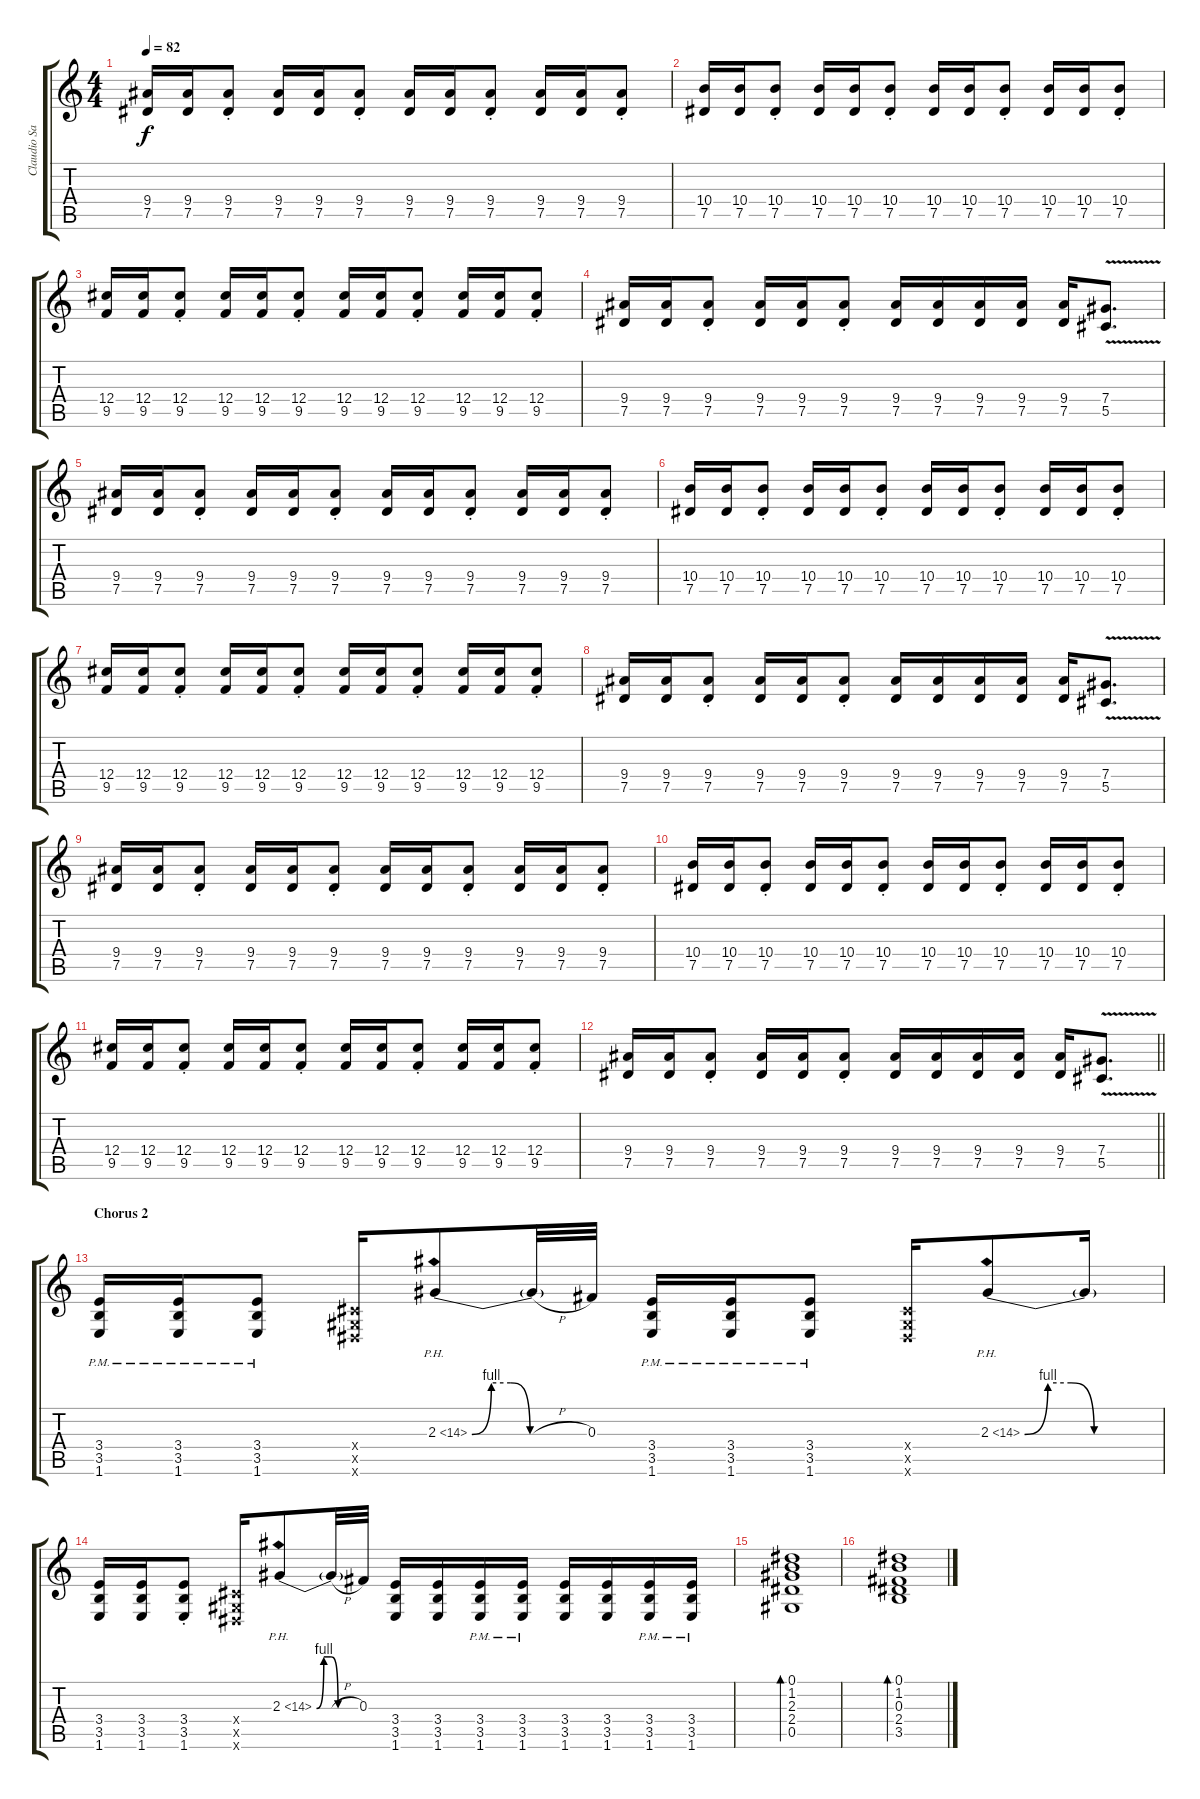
\track ("Claudio Sanchez" "Claudio Sa") {instrument distortionguitar}
\staff {score tabs}
\tuning (Eb4 Bb3 Gb3 Db3 Ab2 Eb2) {hide}
\ts (4 4)
\tempo 82
\clef g2
\ks c
(9.4 7.5).16{dy f} (9.4 7.5).16 (9.4{st} 7.5{st}).8 (9.4 7.5).16 (9.4 7.5).16 (9.4{st} 7.5{st}).8 (9.4 7.5).16 (9.4 7.5).16 (9.4{st} 7.5{st}).8 (9.4 7.5).16 (9.4 7.5).16 (9.4{st} 7.5{st}).8 |
(10.4 7.5).16 (10.4 7.5).16 (10.4{st} 7.5{st}).8 (10.4 7.5).16 (10.4 7.5).16 (10.4{st} 7.5{st}).8 (10.4 7.5).16 (10.4 7.5).16 (10.4{st} 7.5{st}).8 (10.4 7.5).16 (10.4 7.5).16 (10.4{st} 7.5{st}).8 |
(12.4 9.5).16 (12.4 9.5).16 (12.4{st} 9.5{st}).8 (12.4 9.5).16 (12.4 9.5).16 (12.4{st} 9.5{st}).8 (12.4 9.5).16 (12.4 9.5).16 (12.4{st} 9.5{st}).8 (12.4 9.5).16 (12.4 9.5).16 (12.4{st} 9.5{st}).8 |
(9.4 7.5).16 (9.4 7.5).16 (9.4{st} 7.5{st}).8 (9.4 7.5).16 (9.4 7.5).16 (9.4{st} 7.5{st}).8 (9.4 7.5).16 (9.4 7.5).16 (9.4 7.5).16 (9.4 7.5).16 (9.4 7.5).16 (7.4{v} 5.5{v}).8{d} |
(9.4 7.5).16 (9.4 7.5).16 (9.4{st} 7.5{st}).8 (9.4 7.5).16 (9.4 7.5).16 (9.4{st} 7.5{st}).8 (9.4 7.5).16 (9.4 7.5).16 (9.4{st} 7.5{st}).8 (9.4 7.5).16 (9.4 7.5).16 (9.4{st} 7.5{st}).8 |
(10.4 7.5).16 (10.4 7.5).16 (10.4{st} 7.5{st}).8 (10.4 7.5).16 (10.4 7.5).16 (10.4{st} 7.5{st}).8 (10.4 7.5).16 (10.4 7.5).16 (10.4{st} 7.5{st}).8 (10.4 7.5).16 (10.4 7.5).16 (10.4{st} 7.5{st}).8 |
(12.4 9.5).16 (12.4 9.5).16 (12.4{st} 9.5{st}).8 (12.4 9.5).16 (12.4 9.5).16 (12.4{st} 9.5{st}).8 (12.4 9.5).16 (12.4 9.5).16 (12.4{st} 9.5{st}).8 (12.4 9.5).16 (12.4 9.5).16 (12.4{st} 9.5{st}).8 |
(9.4 7.5).16 (9.4 7.5).16 (9.4{st} 7.5{st}).8 (9.4 7.5).16 (9.4 7.5).16 (9.4{st} 7.5{st}).8 (9.4 7.5).16 (9.4 7.5).16 (9.4 7.5).16 (9.4 7.5).16 (9.4 7.5).16 (7.4{v} 5.5{v}).8{d} |
(9.4 7.5).16 (9.4 7.5).16 (9.4{st} 7.5{st}).8 (9.4 7.5).16 (9.4 7.5).16 (9.4{st} 7.5{st}).8 (9.4 7.5).16 (9.4 7.5).16 (9.4{st} 7.5{st}).8 (9.4 7.5).16 (9.4 7.5).16 (9.4{st} 7.5{st}).8 |
(10.4 7.5).16 (10.4 7.5).16 (10.4{st} 7.5{st}).8 (10.4 7.5).16 (10.4 7.5).16 (10.4{st} 7.5{st}).8 (10.4 7.5).16 (10.4 7.5).16 (10.4{st} 7.5{st}).8 (10.4 7.5).16 (10.4 7.5).16 (10.4{st} 7.5{st}).8 |
(12.4 9.5).16 (12.4 9.5).16 (12.4{st} 9.5{st}).8 (12.4 9.5).16 (12.4 9.5).16 (12.4{st} 9.5{st}).8 (12.4 9.5).16 (12.4 9.5).16 (12.4{st} 9.5{st}).8 (12.4 9.5).16 (12.4 9.5).16 (12.4{st} 9.5{st}).8 |
\barLineRight lightlight
(9.4 7.5).16 (9.4 7.5).16 (9.4{st} 7.5{st}).8 (9.4 7.5).16 (9.4 7.5).16 (9.4{st} 7.5{st}).8 (9.4 7.5).16 (9.4 7.5).16 (9.4 7.5).16 (9.4 7.5).16 (9.4 7.5).16 (7.4{v} 5.5{v}).8{d} |
\section ("" "Chorus 2")
(3.4{pm} 3.5{pm} 1.6{pm}).16 (3.4{pm} 3.5{pm} 1.6{pm}).16 (3.4{pm} 3.5{pm} 1.6{pm}).8 (0.4{x} 0.5{x} 0.6{x}).16 2.3{be (custom 0 0 10 4 20 4 30 0 60 0) ph 12}.8 2.3{h t}.32 0.3.32 (3.4{pm} 3.5{pm} 1.6{pm}).16 (3.4{pm} 3.5{pm} 1.6{pm}).16 (3.4{pm} 3.5{pm} 1.6{pm}).8 (0.4{x} 0.5{x} 0.6{x}).16 2.3{be (custom 0 0 10 4 20 4 30 0 60 0) ph 12}.8 2.3{t}.16 |
(3.4 3.5 1.6).16 (3.4 3.5 1.6).16 (3.4{st} 3.5{st} 1.6{st}).8 (0.4{x} 0.5{x} 0.6{x}).16 2.3{be (custom 0 0 10 4 20 4 30 0 60 0) ph 12}.8 2.3{h t}.32 0.3.32 (3.4 3.5 1.6).16 (3.4 3.5 1.6).16 (3.4{pm} 3.5{pm} 1.6{pm}).16 (3.4{pm} 3.5{pm} 1.6{pm}).16 (3.4 3.5 1.6).16 (3.4 3.5 1.6).16 (3.4{pm} 3.5{pm} 1.6{pm}).16 (3.4{pm} 3.5{pm} 1.6{pm}).16 |
(0.1 1.2 2.3 2.4 0.5).1{bd 120 instrument acousticguitarnylon} |
(0.1 1.2 0.3 2.4 3.5).1{bd 120}
